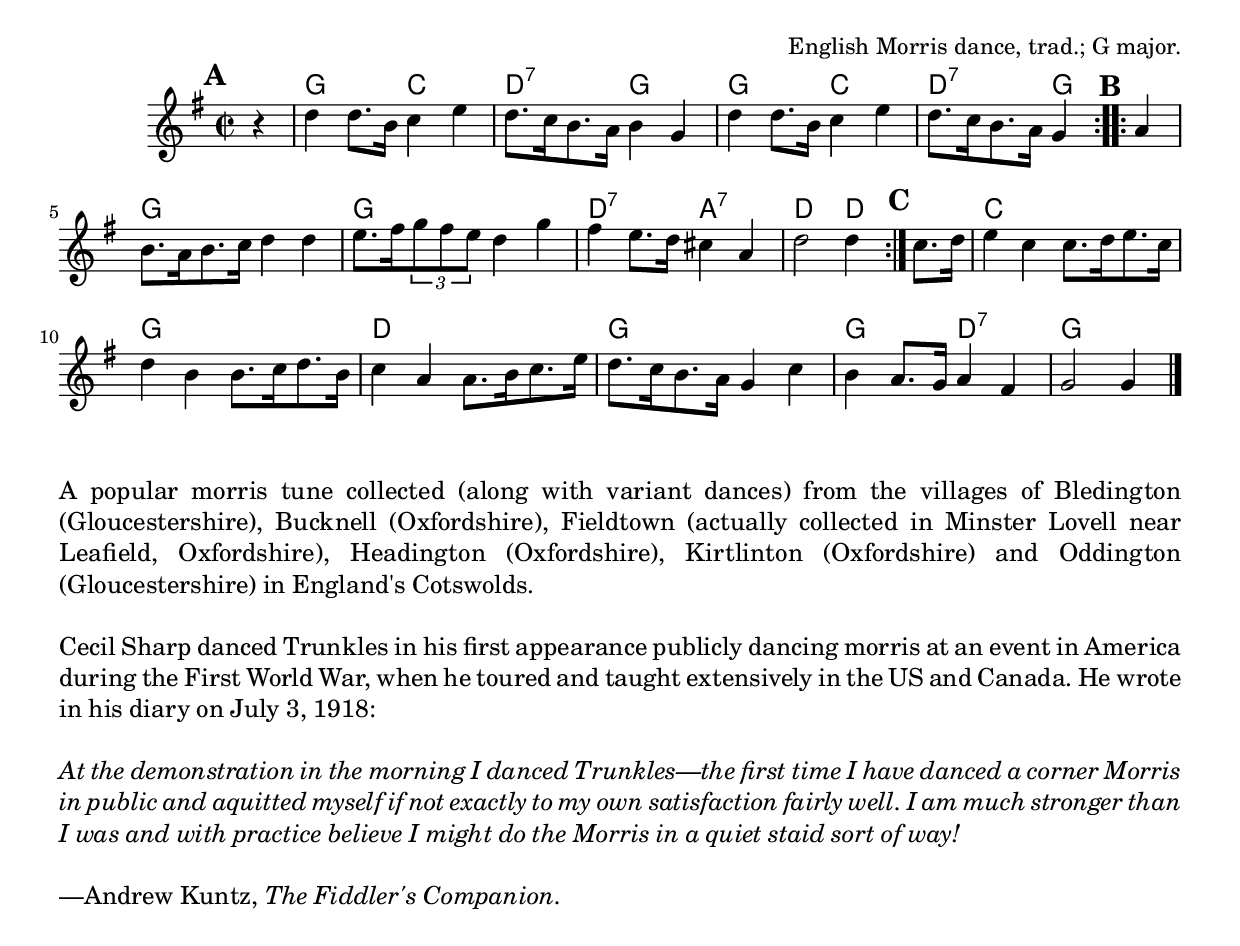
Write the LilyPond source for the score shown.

\version "2.18.2"
\include "util.ly"

\tocItem \markup "Trunkles I"

\score {
  <<
    \relative d'' {
      \time 2/2
      \key g \major

      \repeat volta 2 {
        \mark \default
        \partial 4 r4 |
        d4 d8. b16 c4 e |
        d8. c16 b8. a16 b4 g |
        d'4 d8. b16 c4 e |
        d8. c16 b8. a16 g4
      }

      \repeat volta 2 {
        \mark \default
        a4 |
        b8. a16 b8. c16 d4 d |
        e8. fis16 \tuplet 3/2 { g8 fis e } d4 g4 |
        fis4 e8. d16 cis4 a |
        d2 d4
      }

      \mark \default
      c8. d16 |
      e4 c c8. d16 e8. c16 |
      d4 b b8. c16 d8. b16 |
      c4 a a8. b16 c8. e16 |
      d8. c16 b8. a16 g4 c4 |
      b4 a8. g16 a4 fis |
      g2 g4 \bar "|."
    }

    \chords {
      \time 2/2
      \repeat volta 2 {
        \partial 4 s4
        g2 c2 | d2:7 g2 | g2 c2 | d2:7 g4
      }
      \repeat volta 2 {
        s4 |
        g1 | g1 | d2:7 a2:7 | d2~d4
      }
      s4 |
      c1 | g1 | d1 | g1 | g2 d2:7 | g2
    }
  >>

  \header {
    title = "Trunkles I"
    opus = "English Morris dance, trad.; G major."
  }
}

\markuplist {
  \paragraph {
    A popular morris tune collected (along with variant dances) from the villages
    of Bledington (Gloucestershire), Bucknell (Oxfordshire), Fieldtown (actually
    collected in Minster Lovell near Leafield, Oxfordshire), Headington (Oxfordshire),
    Kirtlinton (Oxfordshire) and Oddington (Gloucestershire) in England's Cotswolds.
  }
  \paragraph {
    Cecil Sharp danced Trunkles in his first appearance publicly dancing morris at an
    event in America during the First World War, when he toured and taught extensively
    in the US and Canada. He wrote in his diary on July 3, 1918:
  }
  \paragraph {
    \italic {
      At the demonstration in the morning I danced Trunkles—the first time I have
      danced a corner Morris in public and aquitted myself if not exactly to my
      own satisfaction fairly well. I am much stronger than I was and with practice
      believe I might do the Morris in a quiet staid sort of way!
    }
  }
  \paragraph {
    —Andrew Kuntz, \italic{The Fiddler's Companion.}
  }
}
